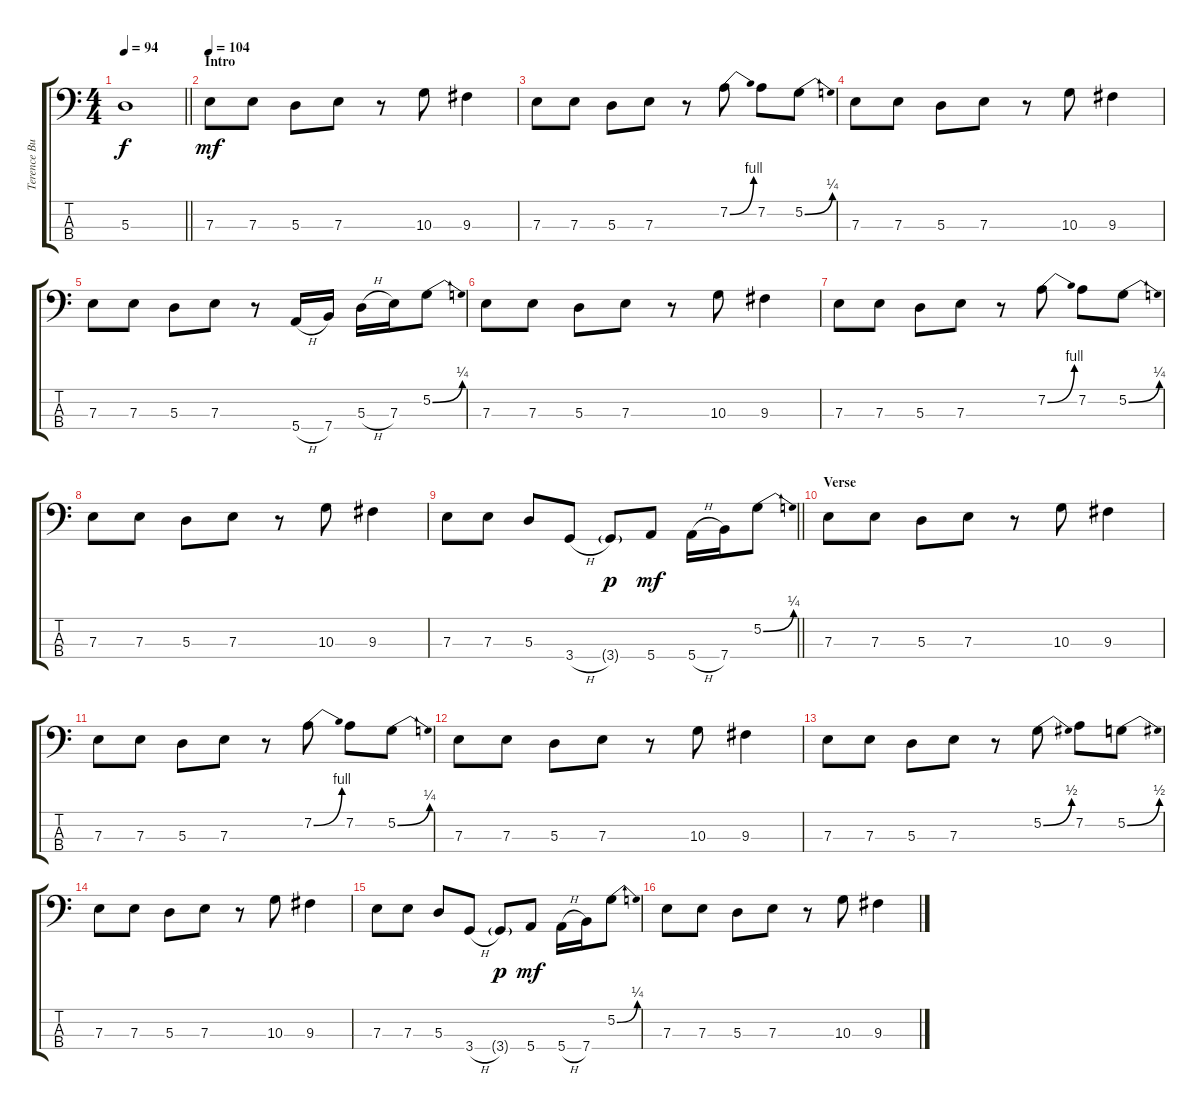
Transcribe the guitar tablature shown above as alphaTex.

\track ("Terence Bulter" "Terence Bu") {instrument overdrivenguitar bank 1}
\staff {score tabs}
\tuning (G2 D2 A1 E1) {hide}
\ts (4 4)
\tempo 94
\clef f4
\barLineRight lightlight
\ks c
5.3{t}.1{dy f} |
\section ("" "Intro")
\tempo 104
7.3.8{dy mf volume 13 instrument distortionguitar} 7.3.8 5.3.8 7.3.8 r.8 10.3.8 9.3.4 |
7.3.8 7.3.8 5.3.8 7.3.8 r.8 7.2{be (bend 0 0 60 4)}.8 7.2.8 5.2{be (bend 0 0 60 1)}.8 |
7.3.8 7.3.8 5.3.8 7.3.8 r.8 10.3.8 9.3.4 |
7.3.8 7.3.8 5.3.8 7.3.8 r.8 5.4{h}.16 7.4.16 5.3{h}.16 7.3.16 5.2{be (bend 0 0 60 1)}.8 |
7.3.8 7.3.8 5.3.8 7.3.8 r.8 10.3.8 9.3.4 |
7.3.8 7.3.8 5.3.8 7.3.8 r.8 7.2{be (bend 0 0 60 4)}.8 7.2.8 5.2{be (bend 0 0 60 1)}.8 |
7.3.8 7.3.8 5.3.8 7.3.8 r.8 10.3.8 9.3.4 |
\barLineRight lightlight
7.3.8 7.3.8 5.3.8 3.4{h}.8 3.4{g}.8{dy p} 5.4.8{dy mf} 5.4{h}.16 7.4.16 5.2{be (bend 0 0 60 1)}.8 |
\section ("" "Verse")
7.3.8 7.3.8 5.3.8 7.3.8 r.8 10.3.8 9.3.4 |
7.3.8 7.3.8 5.3.8 7.3.8 r.8 7.2{be (bend 0 0 60 4)}.8 7.2.8 5.2{be (bend 0 0 60 1)}.8 |
7.3.8 7.3.8 5.3.8 7.3.8 r.8 10.3.8 9.3.4 |
7.3.8 7.3.8 5.3.8 7.3.8 r.8 5.2{be (bend 0 0 60 2)}.8 7.2.8 5.2{be (bend 0 0 60 2)}.8 |
7.3.8 7.3.8 5.3.8 7.3.8 r.8 10.3.8 9.3.4 |
7.3.8 7.3.8 5.3.8 3.4{h}.8 3.4{g}.8{dy p} 5.4.8{dy mf} 5.4{h}.16 7.4.16 5.2{be (bend 0 0 60 1)}.8 |
7.3.8 7.3.8 5.3.8 7.3.8 r.8 10.3.8 9.3.4
